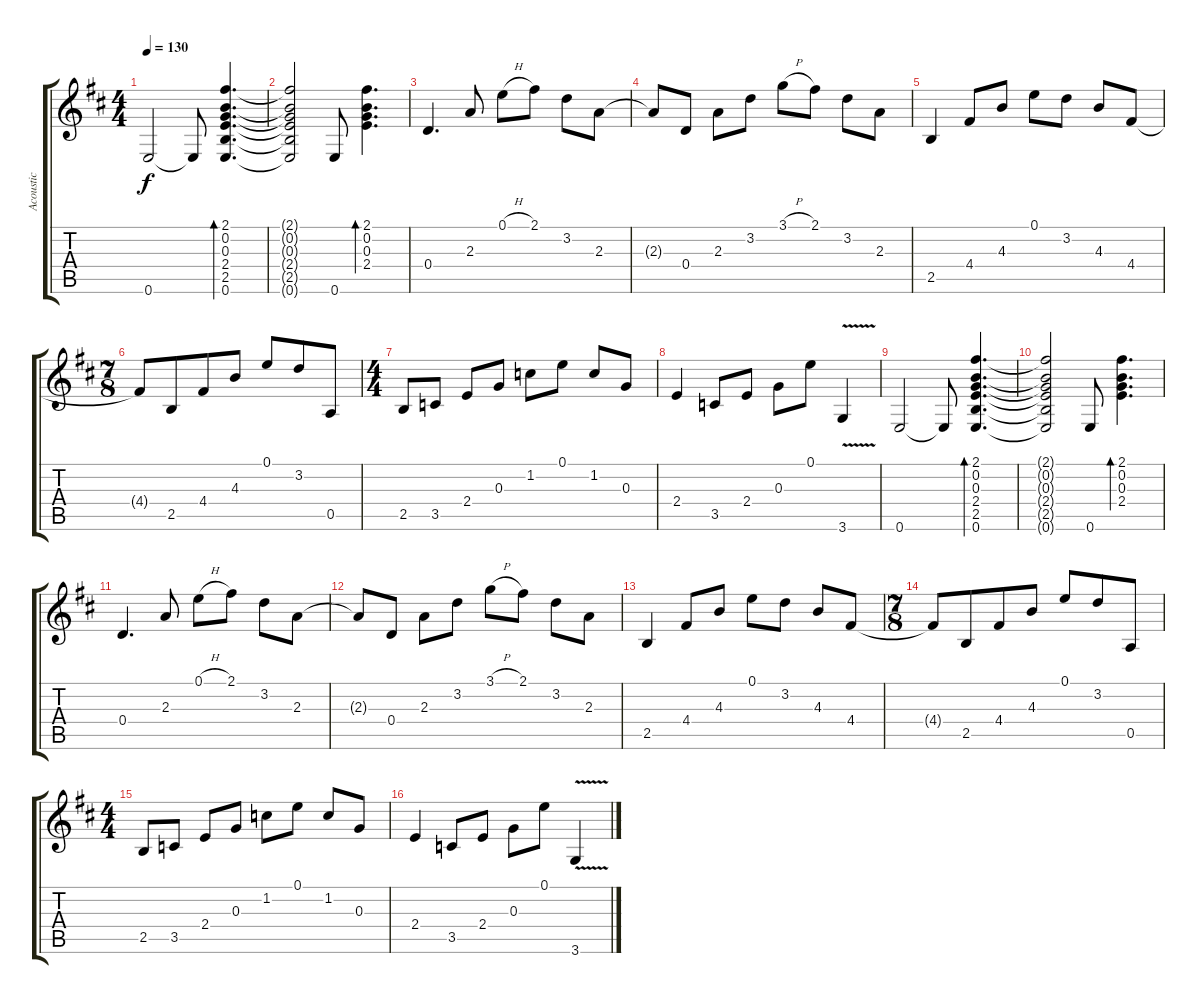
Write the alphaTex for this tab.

\track ("Acoustic" "Acoustic") {instrument acousticguitarsteel}
\staff {score tabs}
\tuning (E4 B3 G3 D3 A2 E2) {hide}
\ts (4 4)
\tempo 130
\clef g2
\ks d
0.6.2{dy f instrument acousticguitarsteel} 0.6{t}.8 (2.1 0.2 0.3 2.4 2.5 0.6).4{d bd 30} |
(2.1{t} 0.2{t} 0.3{t} 2.4{t} 2.5{t} 0.6{t}).2 0.6.8 (2.1 0.2 0.3 2.4).4{d bd 30} |
0.4.4{d} 2.3.8 0.1{h}.8 2.1.8 3.2.8 2.3.8 |
2.3{t}.8 0.4.8 2.3.8 3.2.8 3.1{h}.8 2.1.8 3.2.8 2.3.8 |
2.5.4 4.4.8 4.3.8 0.1.8 3.2.8 4.3.8 4.4.8 |
\ts (7 8)
4.4{t}.8 2.5.8 4.4.8 4.3.8 0.1.8 3.2.8 0.5.8 |
\ts (4 4)
2.5.8 3.5.8 2.4.8 0.3.8 1.2.8 0.1.8 1.2.8 0.3.8 |
2.4.4 3.5.8 2.4.8 0.3.8 0.1.8 3.6{v}.4 |
0.6.2 0.6{t}.8 (2.1 0.2 0.3 2.4 2.5 0.6).4{d bd 30} |
(2.1{t} 0.2{t} 0.3{t} 2.4{t} 2.5{t} 0.6{t}).2 0.6.8 (2.1 0.2 0.3 2.4).4{d bd 30} |
0.4.4{d} 2.3.8 0.1{h}.8 2.1.8 3.2.8 2.3.8 |
2.3{t}.8 0.4.8 2.3.8 3.2.8 3.1{h}.8 2.1.8 3.2.8 2.3.8 |
2.5.4 4.4.8 4.3.8 0.1.8 3.2.8 4.3.8 4.4.8 |
\ts (7 8)
4.4{t}.8 2.5.8 4.4.8 4.3.8 0.1.8 3.2.8 0.5.8 |
\ts (4 4)
2.5.8 3.5.8 2.4.8 0.3.8 1.2.8 0.1.8 1.2.8 0.3.8 |
2.4.4 3.5.8 2.4.8 0.3.8 0.1.8 3.6{v}.4
